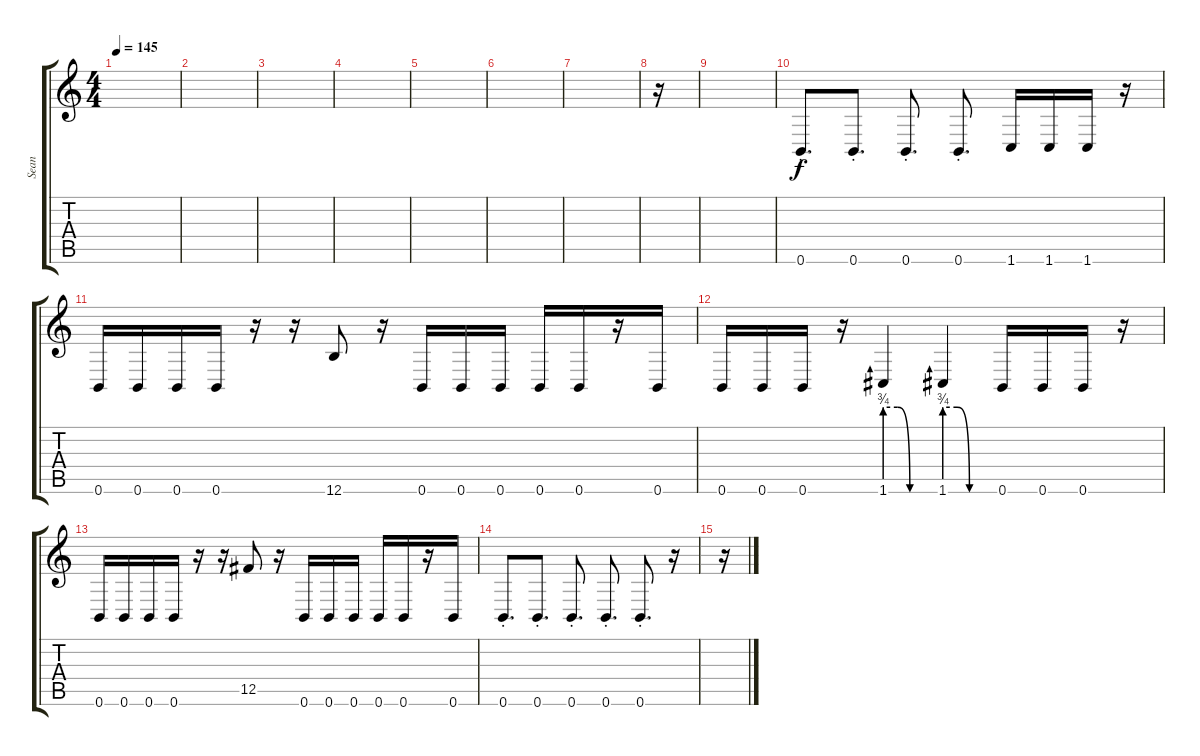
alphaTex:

\track ("Sean" "Sean") {instrument overdrivenguitar}
\staff {score tabs}
\tuning (Db4 Ab3 E3 B2 Gb2 B1) {hide}
\ts (4 4)
\tempo 145
\clef g2
\ks c
|
|
|
|
|
|
|
r.16 |
|
0.6{st}.8{d} 0.6{st}.8{d} 0.6{st}.8{d} 0.6{st}.8{d} 1.6.16 1.6.16 1.6.16 r.16 |
0.6.16 0.6.16 0.6.16 0.6.16 r.16 r.16 12.6.8 r.16 0.6.16 0.6.16 0.6.16 0.6.16 0.6.16 r.16 0.6.16 |
0.6.16 0.6.16 0.6.16 r.16 1.6{be (custom 0 3 15 3 30 0 60 0)}.4 1.6{be (custom 0 3 15 3 30 0 60 0)}.4 0.6.16 0.6.16 0.6.16 r.16 |
0.6.16 0.6.16 0.6.16 0.6.16 r.16 r.16 12.5.8 r.16 0.6.16 0.6.16 0.6.16 0.6.16 0.6.16 r.16 0.6.16 |
0.6{st}.8{d} 0.6{st}.8{d} 0.6{st}.8{d} 0.6{st}.8{d} 0.6{st}.8{d} r.16 |
r.16
